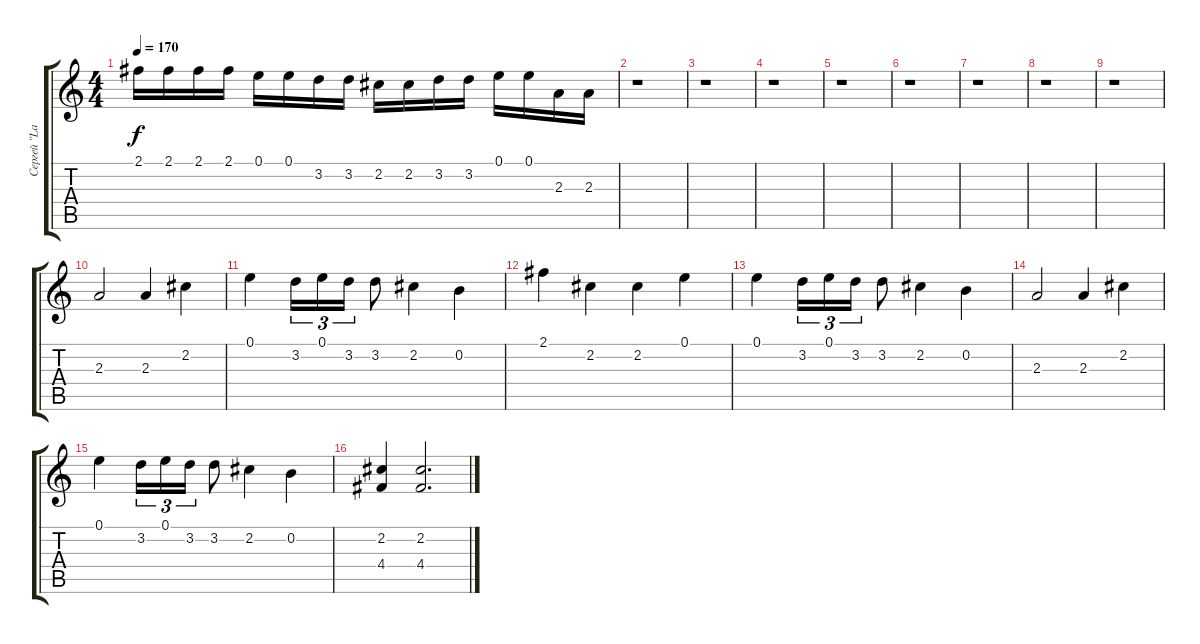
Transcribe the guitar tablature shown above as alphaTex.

\track ("Сергей \"Lazar\"" "Сергей \"La") {instrument distortionguitar}
\staff {score tabs}
\tuning (E4 B3 G3 D3 A2 E2) {hide}
\ts (4 4)
\tempo 170
\clef g2
\ks c
2.1.16{dy f} 2.1.16 2.1.16 2.1.16 0.1.16 0.1.16 3.2.16 3.2.16 2.2.16 2.2.16 3.2.16 3.2.16 0.1.16 0.1.16 2.3.16 2.3.16 |
r.1 |
r.1 |
r.1 |
r.1 |
r.1 |
r.1 |
r.1 |
r.1 |
2.3.2 2.3.4 2.2.4 |
0.1.4 3.2.16{tu (3 2)} 0.1.16{tu (3 2)} 3.2.16{tu (3 2)} 3.2.8 2.2.4 0.2.4 |
2.1.4 2.2.4 2.2.4 0.1.4 |
0.1.4 3.2.16{tu (3 2)} 0.1.16{tu (3 2)} 3.2.16{tu (3 2)} 3.2.8 2.2.4 0.2.4 |
2.3.2 2.3.4 2.2.4 |
0.1.4 3.2.16{tu (3 2)} 0.1.16{tu (3 2)} 3.2.16{tu (3 2)} 3.2.8 2.2.4 0.2.4 |
(2.2 4.4).4 (2.2 4.4).2{d}
